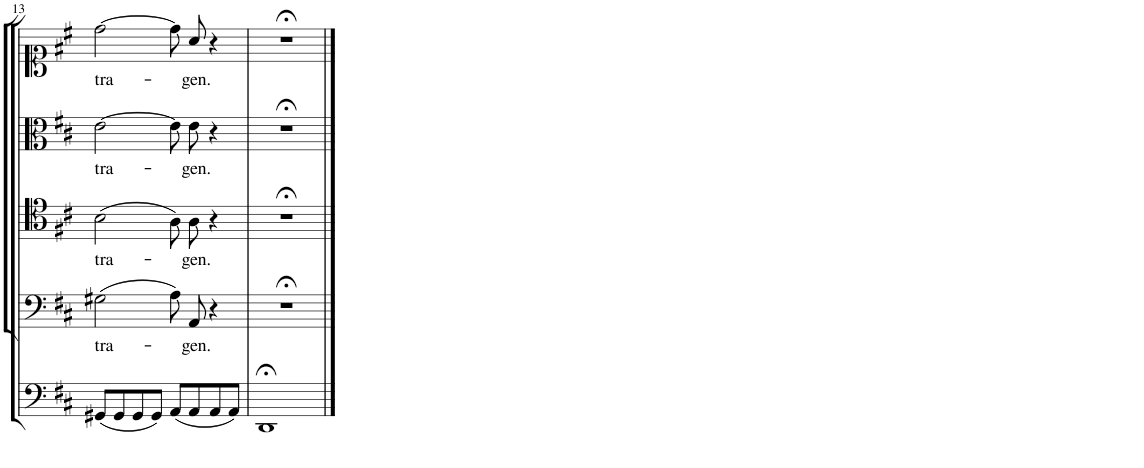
**kern	**kern	**text	**kern	**text	**kern	**text	**kern	**text
*part5	*part4	*part4	*part3	*part3	*part2	*part2	*part1	*part1
*staff5	*staff4	*staff4	*staff3	*staff3	*staff2	*staff2	*staff1	*staff1
*I"Continuo	*I"Schicksal	*	*I"Elster	*	*I"Glück	*	*I"Zeit	*
!!LO:PB:g=z
*clefF4	*clefF4	*	*clefC4	*	*clefC3	*	*clefC1	*
*k[f#c#]	*k[f#c#]	*	*k[f#c#]	*	*k[f#c#]	*	*k[f#c#]	*
*M4/4	*M4/4	*	*M4/4	*	*M4/4	*	*M4/4	*
*met(c)	*met(c)	*	*met(c)	*	*met(c)	*	*met(c)	*
=13	=13	=13	=13	=13	=13	=13	=13	=13
!	!	!LO:LY:b	!	!LO:LY:b	!	!LO:LY:b	!	!LO:LY:b
(8GG#X/L	(2G#X\	tra-	(2B\	tra-	[>2e\	tra-	[>2dd\	tra-
8GG#/	.	.	.	.	.	.	.	.
8GG#/	.	.	.	.	.	.	.	.
8GG#/J)	.	.	.	.	.	.	.	.
(8AA/L	8A\L)	.	8A\L)	.	8e\L]	.	8dd\L]	.
!	!	!LO:LY:b	!	!LO:LY:b	!	!LO:LY:b	!	!LO:LY:b
8AA/	8AA\J	-gen.	8A\J	-gen.	8e\J	-gen.	8a\J	-gen.
8AA/	4r	.	4r	.	4r	.	4r	.
8AA/J)	.	.	.	.	.	.	.	.
=14	=14	=14	=14	=14	=14	=14	=14	=14
1DD;<	1r;<	.	1r;<	.	1r;<	.	1r;<	.
==	==	==	==	==	==	==	==	==
*-	*-	*-	*-	*-	*-	*-	*-	*-
